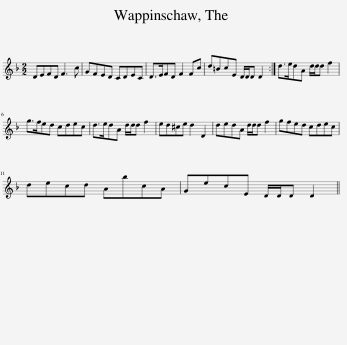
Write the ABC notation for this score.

X:1
L:1/8
M:2/2
I:linebreak $
K:Dmin
V:1 treble
V:1
 DEFD F3 c | GFED CDEC | D>EFD F2 Fc | d=BcE D/D/D D2 :| d>edA d/d/d f2 |$ %5
 g>fed cdec | d>edA d/d/d f2 | ed^ce d2 D2 | dedA d/d/d f2 | gfed cdec |$ %10
 decd AbcA | GecE D/D/D D2 || %12
